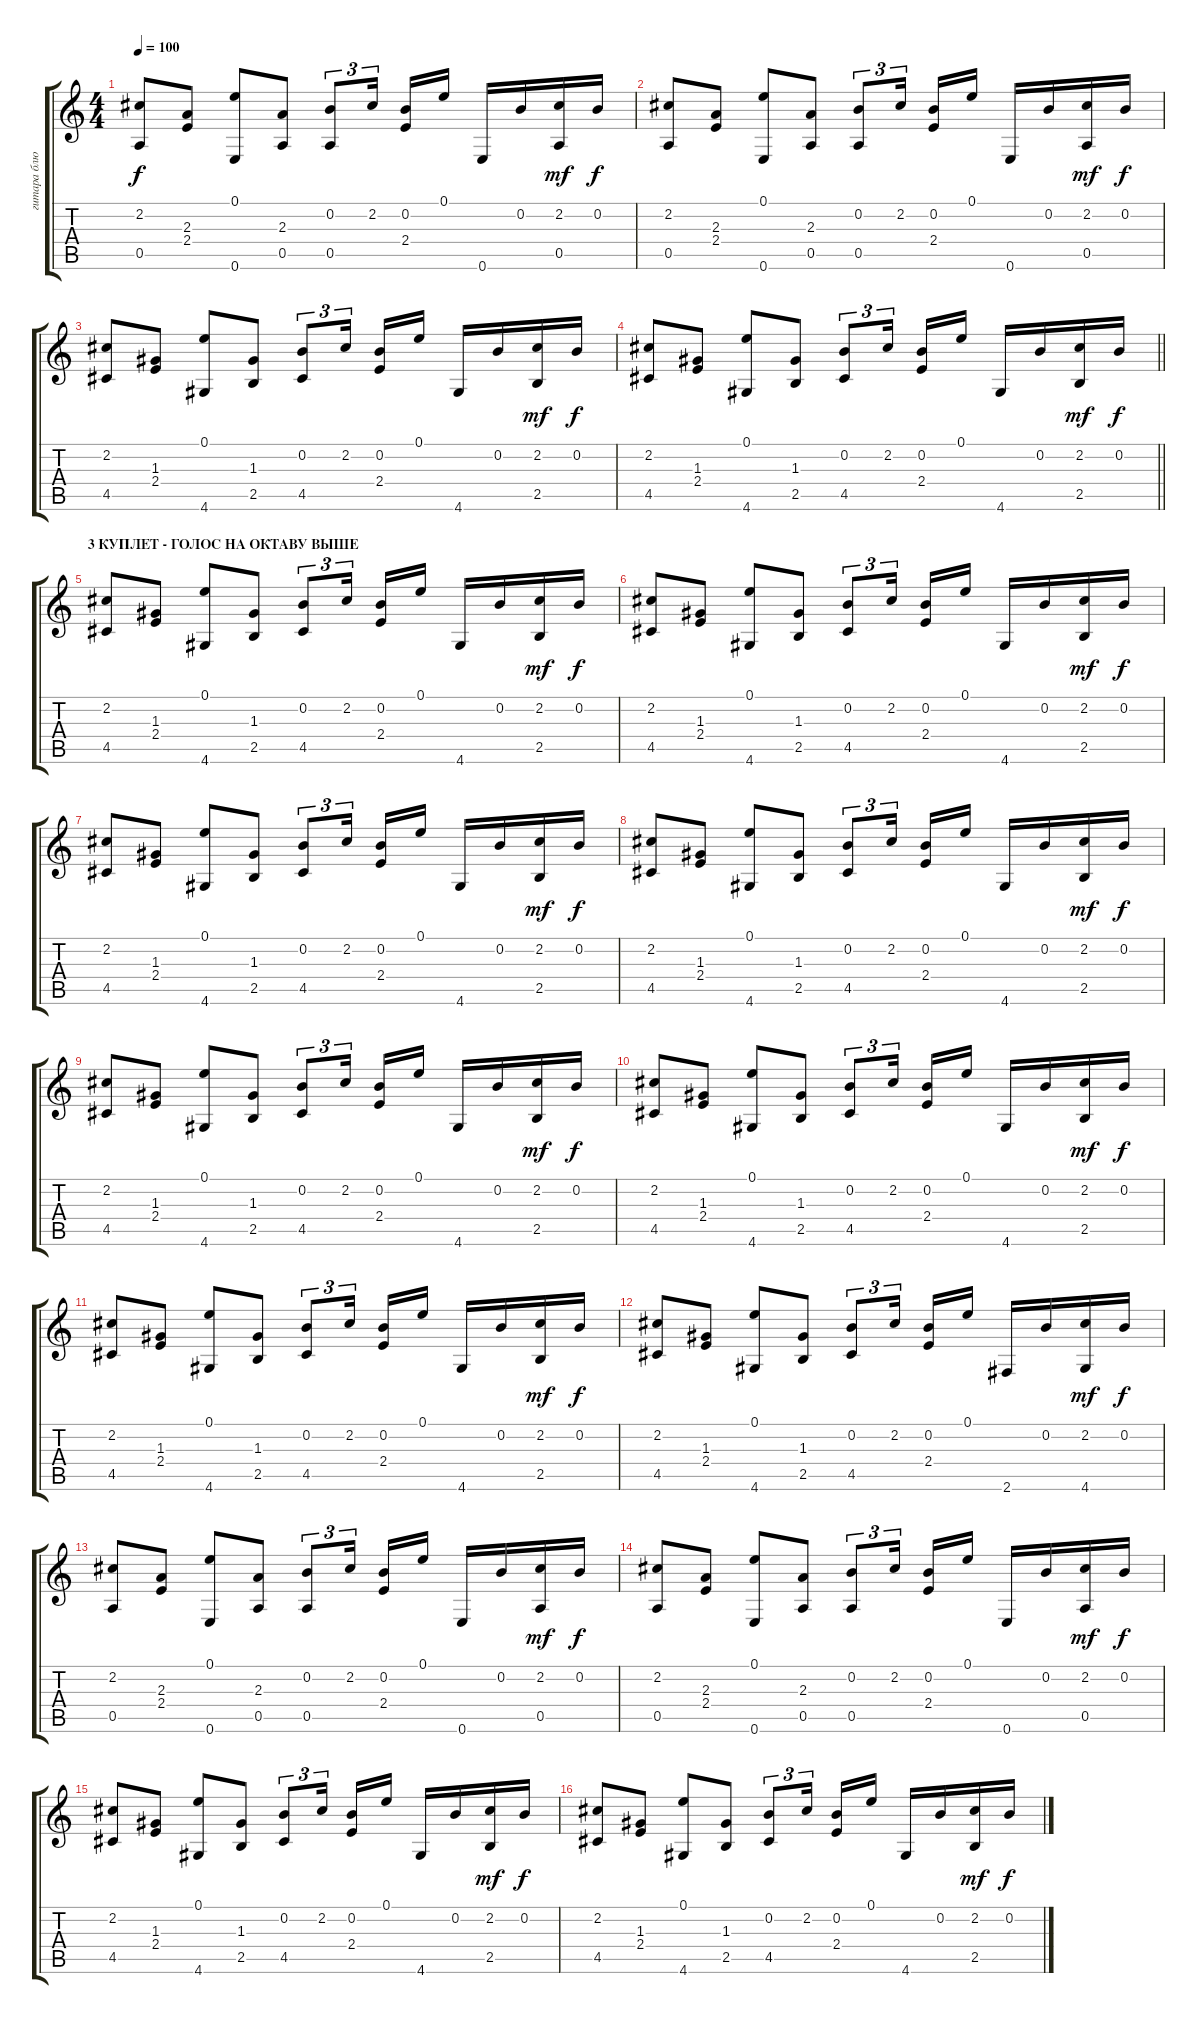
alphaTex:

\track ("гитара блюз" "гитара блю") {instrument electricguitarjazz}
\staff {score tabs}
\tuning (E4 B3 G3 D3 A2 E2) {hide}
\ts (4 4)
\tempo 100
\clef g2
\ks c
(2.2 0.5).8{dy f} (2.3 2.4).8 (0.1 0.6).8 (2.3 0.5).8 (0.2 0.5).8{tu (3 2)} 2.2.16{tu (3 2) beam splitsecondary} (0.2 2.4).16 0.1.16 0.6.16 0.2.16 (2.2 0.5).16{dy mf} 0.2.16{dy f} |
(2.2 0.5).8 (2.3 2.4).8 (0.1 0.6).8 (2.3 0.5).8 (0.2 0.5).8{tu (3 2)} 2.2.16{tu (3 2) beam splitsecondary} (0.2 2.4).16 0.1.16 0.6.16 0.2.16 (2.2 0.5).16{dy mf} 0.2.16{dy f} |
(2.2 4.5).8 (1.3 2.4).8 (0.1 4.6).8 (1.3 2.5).8 (0.2 4.5).8{tu (3 2)} 2.2.16{tu (3 2) beam splitsecondary} (0.2 2.4).16 0.1.16 4.6.16 0.2.16 (2.2 2.5).16{dy mf} 0.2.16{dy f} |
\barLineRight lightlight
(2.2 4.5).8 (1.3 2.4).8 (0.1 4.6).8 (1.3 2.5).8 (0.2 4.5).8{tu (3 2)} 2.2.16{tu (3 2) beam splitsecondary} (0.2 2.4).16 0.1.16 4.6.16 0.2.16 (2.2 2.5).16{dy mf} 0.2.16{dy f} |
\section ("" "3 КУПЛЕТ - ГОЛОС НА ОКТАВУ ВЫШЕ")
(2.2 4.5).8 (1.3 2.4).8 (0.1 4.6).8 (1.3 2.5).8 (0.2 4.5).8{tu (3 2)} 2.2.16{tu (3 2) beam splitsecondary} (0.2 2.4).16 0.1.16 4.6.16 0.2.16 (2.2 2.5).16{dy mf} 0.2.16{dy f} |
(2.2 4.5).8 (1.3 2.4).8 (0.1 4.6).8 (1.3 2.5).8 (0.2 4.5).8{tu (3 2)} 2.2.16{tu (3 2) beam splitsecondary} (0.2 2.4).16 0.1.16 4.6.16 0.2.16 (2.2 2.5).16{dy mf} 0.2.16{dy f} |
(2.2 4.5).8 (1.3 2.4).8 (0.1 4.6).8 (1.3 2.5).8 (0.2 4.5).8{tu (3 2)} 2.2.16{tu (3 2) beam splitsecondary} (0.2 2.4).16 0.1.16 4.6.16 0.2.16 (2.2 2.5).16{dy mf} 0.2.16{dy f} |
(2.2 4.5).8 (1.3 2.4).8 (0.1 4.6).8 (1.3 2.5).8 (0.2 4.5).8{tu (3 2)} 2.2.16{tu (3 2) beam splitsecondary} (0.2 2.4).16 0.1.16 4.6.16 0.2.16 (2.2 2.5).16{dy mf} 0.2.16{dy f} |
(2.2 4.5).8 (1.3 2.4).8 (0.1 4.6).8 (1.3 2.5).8 (0.2 4.5).8{tu (3 2)} 2.2.16{tu (3 2) beam splitsecondary} (0.2 2.4).16 0.1.16 4.6.16 0.2.16 (2.2 2.5).16{dy mf} 0.2.16{dy f} |
(2.2 4.5).8 (1.3 2.4).8 (0.1 4.6).8 (1.3 2.5).8 (0.2 4.5).8{tu (3 2)} 2.2.16{tu (3 2) beam splitsecondary} (0.2 2.4).16 0.1.16 4.6.16 0.2.16 (2.2 2.5).16{dy mf} 0.2.16{dy f} |
(2.2 4.5).8 (1.3 2.4).8 (0.1 4.6).8 (1.3 2.5).8 (0.2 4.5).8{tu (3 2)} 2.2.16{tu (3 2) beam splitsecondary} (0.2 2.4).16 0.1.16 4.6.16 0.2.16 (2.2 2.5).16{dy mf} 0.2.16{dy f} |
(2.2 4.5).8 (1.3 2.4).8 (0.1 4.6).8 (1.3 2.5).8 (0.2 4.5).8{tu (3 2)} 2.2.16{tu (3 2) beam splitsecondary} (0.2 2.4).16 0.1.16 2.6.16 0.2.16 (2.2 4.6).16{dy mf} 0.2.16{dy f} |
(2.2 0.5).8 (2.3 2.4).8 (0.1 0.6).8 (2.3 0.5).8 (0.2 0.5).8{tu (3 2)} 2.2.16{tu (3 2) beam splitsecondary} (0.2 2.4).16 0.1.16 0.6.16 0.2.16 (2.2 0.5).16{dy mf} 0.2.16{dy f} |
(2.2 0.5).8 (2.3 2.4).8 (0.1 0.6).8 (2.3 0.5).8 (0.2 0.5).8{tu (3 2)} 2.2.16{tu (3 2) beam splitsecondary} (0.2 2.4).16 0.1.16 0.6.16 0.2.16 (2.2 0.5).16{dy mf} 0.2.16{dy f} |
(2.2 4.5).8 (1.3 2.4).8 (0.1 4.6).8 (1.3 2.5).8 (0.2 4.5).8{tu (3 2)} 2.2.16{tu (3 2) beam splitsecondary} (0.2 2.4).16 0.1.16 4.6.16 0.2.16 (2.2 2.5).16{dy mf} 0.2.16{dy f} |
(2.2 4.5).8 (1.3 2.4).8 (0.1 4.6).8 (1.3 2.5).8 (0.2 4.5).8{tu (3 2)} 2.2.16{tu (3 2) beam splitsecondary} (0.2 2.4).16 0.1.16 4.6.16 0.2.16 (2.2 2.5).16{dy mf} 0.2.16{dy f}
